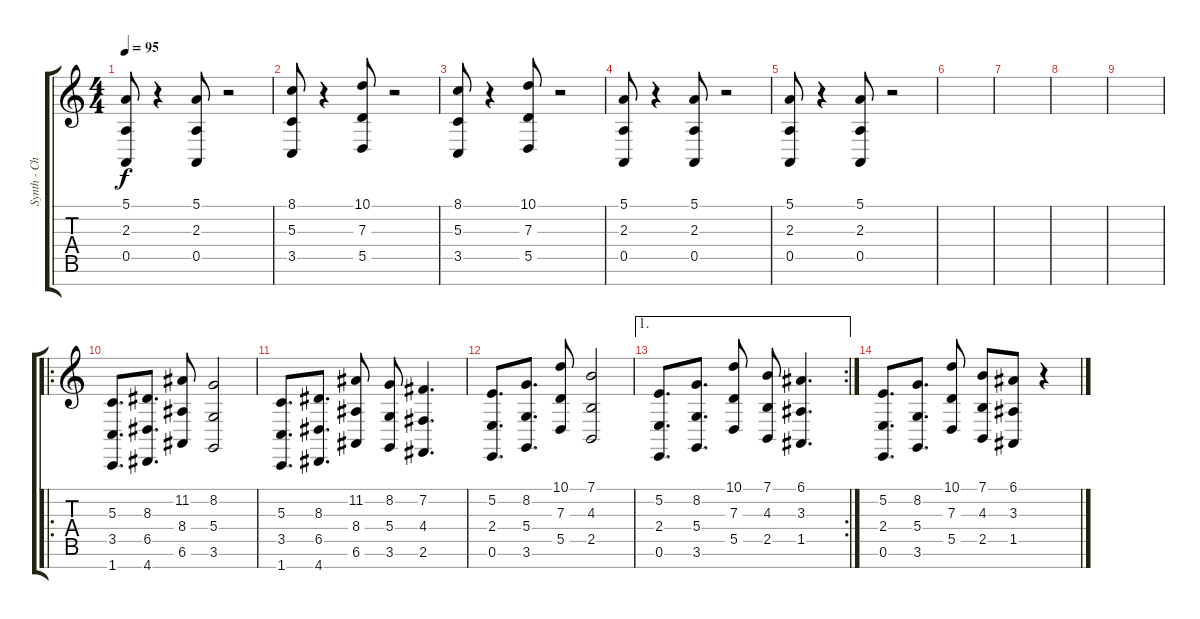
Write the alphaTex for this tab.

\track ("Synth - Choir" "Synth - Ch") {instrument choiraahs}
\staff {score tabs}
\tuning (E4 B3 G3 D3 A2 E2 B1) {hide}
\ts (4 4)
\tempo 95
\clef g2
\ks c
(5.1 2.3 0.5).8{dy f} r.4 (5.1 2.3 0.5).8 r.2 |
(8.1 5.3 3.5).8 r.4 (10.1 7.3 5.5).8 r.2 |
(8.1 5.3 3.5).8 r.4 (10.1 7.3 5.5).8 r.2 |
(5.1 2.3 0.5).8 r.4 (5.1 2.3 0.5).8 r.2 |
(5.1 2.3 0.5).8 r.4 (5.1 2.3 0.5).8 r.2 |
|
|
|
|
\ro
(5.3 3.5 1.7).8{d} (8.3 6.5 4.7).8{d} (11.2 8.4 6.6).8 (8.2 5.4 3.6).2 |
(5.3 3.5 1.7).8{d} (8.3 6.5 4.7).8{d} (11.2 8.4 6.6).8 (8.2 5.4 3.6).8 (7.2 4.4 2.6).4{d} |
(5.2 2.4 0.6).8{d} (8.2 5.4 3.6).8{d} (10.1 7.3 5.5).8 (7.1 4.3 2.5).2 |
\ae 1
\rc 2
(5.2 2.4 0.6).8{d} (8.2 5.4 3.6).8{d} (10.1 7.3 5.5).8 (7.1 4.3 2.5).8 (6.1 3.3 1.5).4{d} |
(5.2 2.4 0.6).8{d} (8.2 5.4 3.6).8{d} (10.1 7.3 5.5).8 (7.1 4.3 2.5).8 (6.1 3.3 1.5).8 r.4
